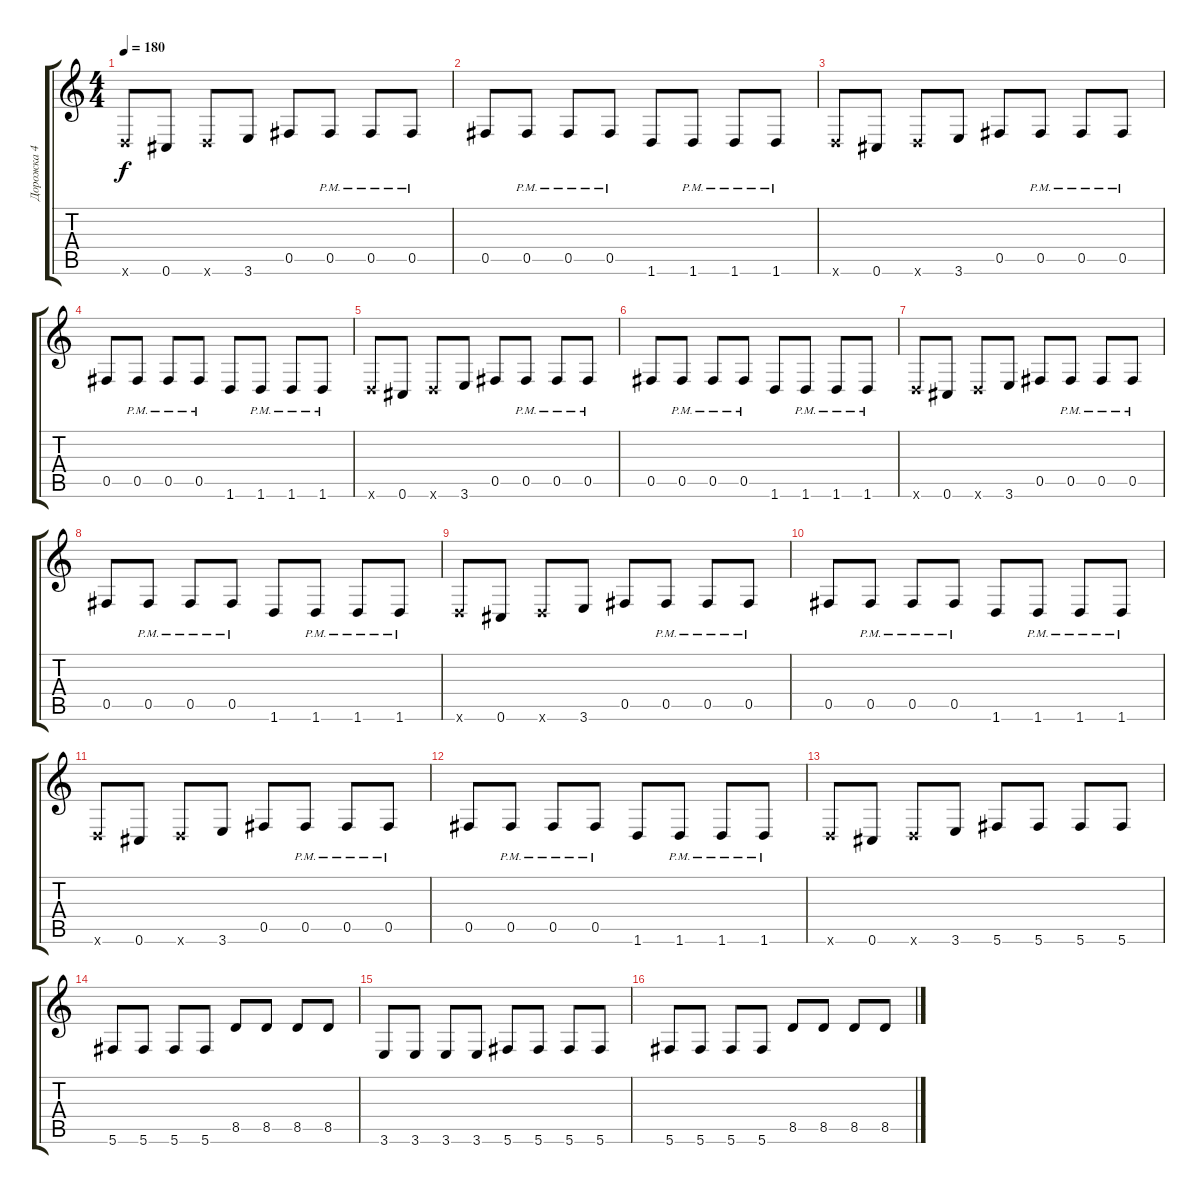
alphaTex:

\track ("Дорожка 4" "Дорожка 4") {instrument electricbassfinger}
\staff {score tabs}
\tuning (Db4 Ab3 E3 B2 Gb2 Db2) {hide}
\ts (4 4)
\tempo 180
\clef g2
\ks c
1.6{x}.8{dy f} 0.6.8 1.6{x}.8 3.6.8 0.5.8 0.5{pm}.8 0.5{pm}.8 0.5{pm}.8 |
0.5.8 0.5{pm}.8 0.5{pm}.8 0.5{pm}.8 1.6.8 1.6{pm}.8 1.6{pm}.8 1.6{pm}.8 |
1.6{x}.8 0.6.8 1.6{x}.8 3.6.8 0.5.8 0.5{pm}.8 0.5{pm}.8 0.5{pm}.8 |
0.5.8 0.5{pm}.8 0.5{pm}.8 0.5{pm}.8 1.6.8 1.6{pm}.8 1.6{pm}.8 1.6{pm}.8 |
1.6{x}.8 0.6.8 1.6{x}.8 3.6.8 0.5.8 0.5{pm}.8 0.5{pm}.8 0.5{pm}.8 |
0.5.8 0.5{pm}.8 0.5{pm}.8 0.5{pm}.8 1.6.8 1.6{pm}.8 1.6{pm}.8 1.6{pm}.8 |
1.6{x}.8 0.6.8 1.6{x}.8 3.6.8 0.5.8 0.5{pm}.8 0.5{pm}.8 0.5{pm}.8 |
0.5.8 0.5{pm}.8 0.5{pm}.8 0.5{pm}.8 1.6.8 1.6{pm}.8 1.6{pm}.8 1.6{pm}.8 |
1.6{x}.8 0.6.8 1.6{x}.8 3.6.8 0.5.8 0.5{pm}.8 0.5{pm}.8 0.5{pm}.8 |
0.5.8 0.5{pm}.8 0.5{pm}.8 0.5{pm}.8 1.6.8 1.6{pm}.8 1.6{pm}.8 1.6{pm}.8 |
1.6{x}.8 0.6.8 1.6{x}.8 3.6.8 0.5.8 0.5{pm}.8 0.5{pm}.8 0.5{pm}.8 |
0.5.8 0.5{pm}.8 0.5{pm}.8 0.5{pm}.8 1.6.8 1.6{pm}.8 1.6{pm}.8 1.6{pm}.8 |
1.6{x}.8 0.6.8 1.6{x}.8 3.6.8 5.6.8 5.6.8 5.6.8 5.6.8 |
5.6.8 5.6.8 5.6.8 5.6.8 8.5.8 8.5.8 8.5.8 8.5.8 |
3.6.8 3.6.8 3.6.8 3.6.8 5.6.8 5.6.8 5.6.8 5.6.8 |
5.6.8 5.6.8 5.6.8 5.6.8 8.5.8 8.5.8 8.5.8 8.5.8
